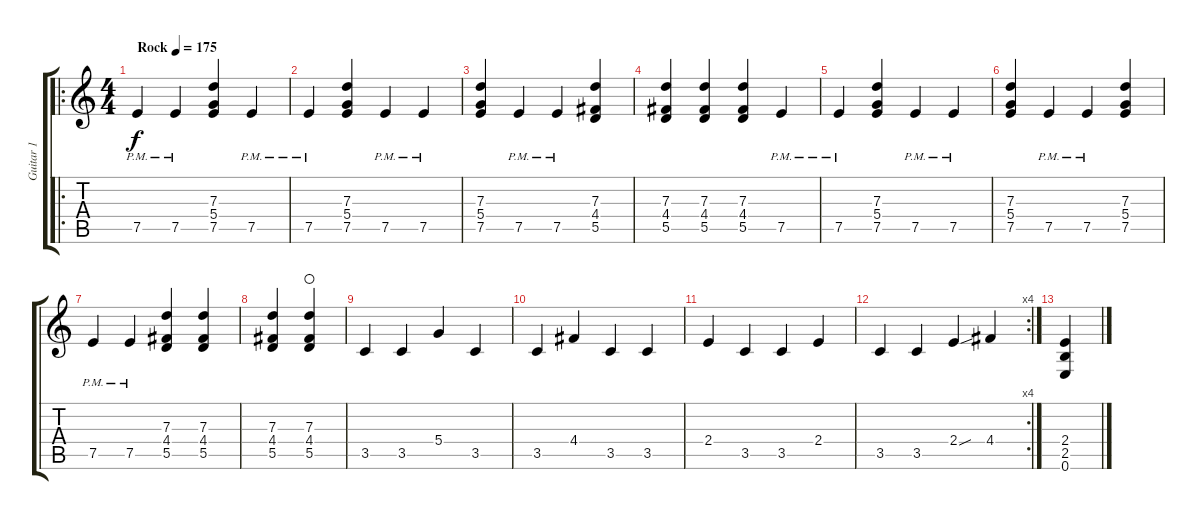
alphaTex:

\track ("Guitar 1" "Guitar 1") {instrument distortionguitar}
\staff {score tabs}
\tuning (E4 B3 G3 D3 A2 E2) {hide}
\ro
\ts (4 4)
\tempo (175 "Rock")
\clef g2
\ks c
7.5{pm}.4{dy f instrument distortionguitar} 7.5{pm}.4 (7.3 5.4 7.5).4 7.5{pm}.4 |
7.5{pm}.4 (7.3 5.4 7.5).4 7.5{pm}.4 7.5{pm}.4 |
(7.3 5.4 7.5).4 7.5{pm}.4 7.5{pm}.4 (7.3 4.4 5.5).4 |
(7.3 4.4 5.5).4 (7.3 4.4 5.5).4 (7.3 4.4 5.5).4 7.5{pm}.4 |
7.5{pm}.4 (7.3 5.4 7.5).4 7.5{pm}.4 7.5{pm}.4 |
(7.3 5.4 7.5).4 7.5{pm}.4 7.5{pm}.4 (7.3 5.4 7.5).4 |
7.5{pm}.4 7.5{pm}.4 (7.3 4.4 5.5).4 (7.3 4.4 5.5).4 |
(7.3 4.4 5.5).4 (7.3 4.4 5.5).4{waho} |
3.5.4 3.5.4 5.4.4 3.5.4 |
3.5.4 4.4.4 3.5.4 3.5.4 |
2.4.4 3.5.4 3.5.4 2.4.4 |
\rc 4
3.5.4 3.5.4 2.4{sou}.4 4.4.4 |
(2.4 2.5 0.6).4
